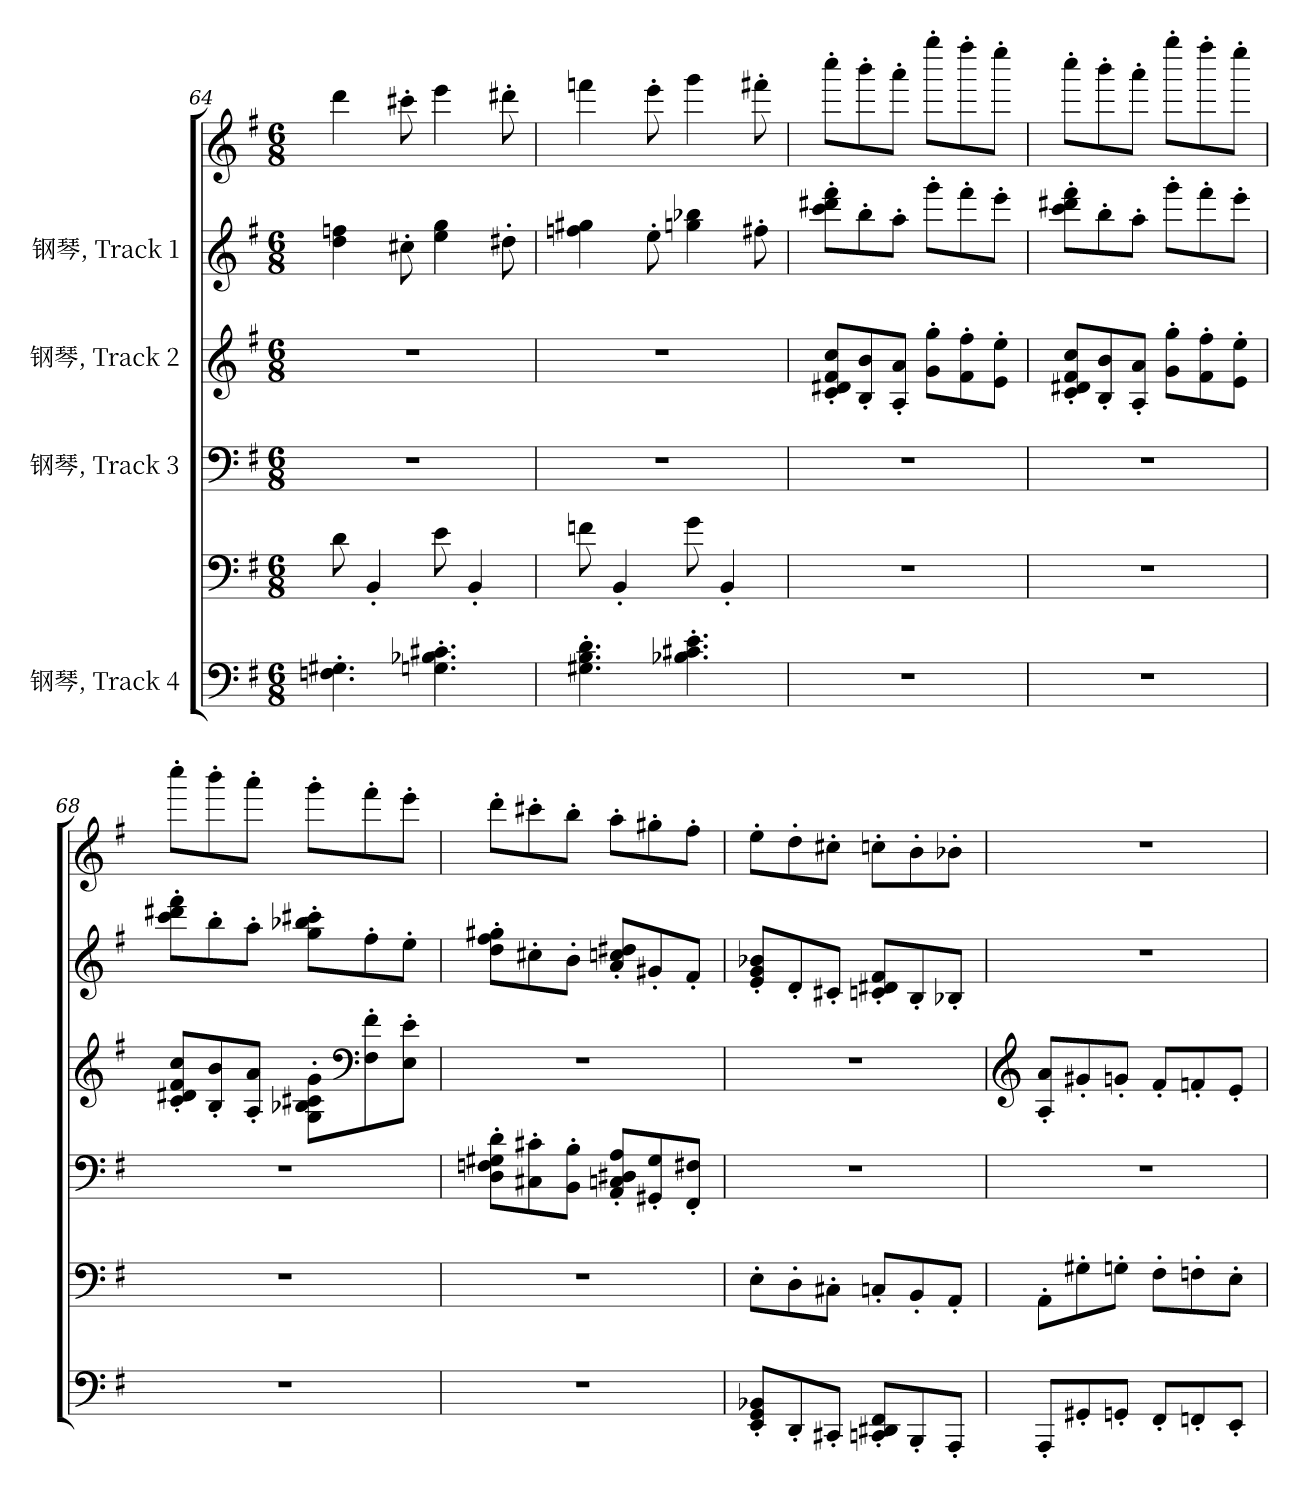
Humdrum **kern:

**kern	**kern	**kern	**kern	**kern	**kern
*part4	*part4	*part3	*part2	*part1	*part1
*staff6	*staff5	*staff4	*staff3	*staff2	*staff1
*I"钢琴, Track 4	*	*I"钢琴, Track 3	*I"钢琴, Track 2	*I"钢琴, Track 1	*
!!LO:LB:g=z
*clefF4	*clefF4	*clefF4	*clefG2	*clefG2	*clefG2
*k[f#]	*k[f#]	*k[f#]	*k[f#]	*k[f#]	*k[f#]
*M6/8	*M6/8	*M6/8	*M6/8	*M6/8	*M6/8
=64	=64	=64	=64	=64	=64
4.Fn\' 4.G#X\'	8d\	2.r	2.r	4dd\ 4ffn\	4ddd\
.	4BB'/	.	.	.	.
.	.	.	.	8cc#X'\	8ccc#X'\
4.Gn\' 4.B-X\' 4.c#X\'	8e\	.	.	4ee\ 4gg\	4eee\
.	4BB'/	.	.	.	.
.	.	.	.	8dd#X'\	8ddd#X'\
=65	=65	=65	=65	=65	=65
4.G#X\' 4.B\' 4.d\'	8fn\	2.r	2.r	4ffn\ 4gg#X\	4fffn\
.	4BB'/	.	.	.	.
.	.	.	.	8ee'\	8eee'\
4.B-X\' 4.c#X\' 4.e\'	8g\	.	.	4ggn\ 4bb-X\	4ggg\
.	4BB'/	.	.	.	.
.	.	.	.	8ff#X'\	8fff#X'\
=66	=66	=66	=66	=66	=66
2.r	2.r	2.r	8c/' 8d#X/' 8f#/' 8cc/'L	8ccc\' 8ddd#X\' 8fff#\'L	8cccc'\L
.	.	.	8B/' 8b/'	8bb'\	8bbb'\
.	.	.	8A/' 8a/'J	8aa'\J	8aaa'\J
.	.	.	8g\' 8gg\'L	8ggg'\L	8gggg'\L
.	.	.	8f#\' 8ff#\'	8fff#'\	8ffff#'\
.	.	.	8e\' 8ee\'J	8eee'\J	8eeee'\J
=67	=67	=67	=67	=67	=67
2.r	2.r	2.r	8c/' 8d#X/' 8f#/' 8cc/'L	8ccc\' 8ddd#X\' 8fff#\'L	8cccc'\L
.	.	.	8B/' 8b/'	8bb'\	8bbb'\
.	.	.	8A/' 8a/'J	8aa'\J	8aaa'\J
.	.	.	8g\' 8gg\'L	8ggg'\L	8gggg'\L
.	.	.	8f#\' 8ff#\'	8fff#'\	8ffff#'\
.	.	.	8e\' 8ee\'J	8eee'\J	8eeee'\J
!!LO:PB:g=z
=68	=68	=68	=68	=68	=68
2.r	2.r	2.r	8c/' 8d#X/' 8f#/' 8cc/'L	8ccc\' 8ddd#X\' 8fff#\'L	8cccc'\L
.	.	.	8B/' 8b/'	8bb'\	8bbb'\
.	.	.	8A/' 8a/'J	8aa'\J	8aaa'\J
.	.	.	8G\' 8B-X\' 8c#X\' 8g\'L	8gg\' 8bb-X\' 8ccc#X\'L	8ggg'\L
*	*	*	*clefF4	*	*
.	.	.	8F#\' 8f#\'	8ff#'\	8fff#'\
.	.	.	8E\' 8e\'J	8ee'\J	8eee'\J
=69	=69	=69	=69	=69	=69
2.r	2.r	8D\' 8Fn\' 8G#X\' 8d\'L	2.r	8dd\' 8ff#\' 8gg#X\'L	8ddd'\L
.	.	8C#X\' 8c#X\'	.	8cc#X'\	8ccc#X'\
.	.	8BB\' 8B\'J	.	8b'\J	8bb'\J
.	.	8AA/' 8Cn/' 8D#X/' 8A/'L	.	8a/' 8ccn/' 8dd#X/'L	8aa'\L
.	.	8GG#X/' 8G#/'	.	8g#X'/	8gg#X'\
.	.	8FF#/' 8F#X/'J	.	8f#'/J	8ff#'\J
=70	=70	=70	=70	=70	=70
8EE/' 8GG/' 8BB-X/'L	8E'\L	2.r	2.r	8e/' 8g/' 8b-X/'L	8ee'\L
8DD'/	8D'\	.	.	8d'/	8dd'\
8CC#X'/J	8C#X'\J	.	.	8c#X'/J	8cc#X'\J
8CCn/' 8DD#X/' 8FF#/'L	8Cn'/L	.	.	8cn/' 8d#X/' 8f#/'L	8ccn'\L
8BBB'/	8BB'/	.	.	8B'/	8b'\
8AAA'/J	8AA'/J	.	.	8B-X'/J	8b-X'\J
!!LO:LB:g=z
=71	=71	=71	=71	=71	=71
*	*	*	*clefG2	*	*
8AAA'/L	8AA'\L	2.r	8A/' 8a/'L	2.r	2.r
8GG#X'/	8G#X'\	.	8g#X'/	.	.
8GGn'/J	8Gn'\J	.	8gn'/J	.	.
8FF#'/L	8F#'\L	.	8f#'/L	.	.
8FFn'/	8Fn'\	.	8fn'/	.	.
8EE'/J	8E'\J	.	8e'/J	.	.
=	=	=	=	=	=
*-	*-	*-	*-	*-	*-
